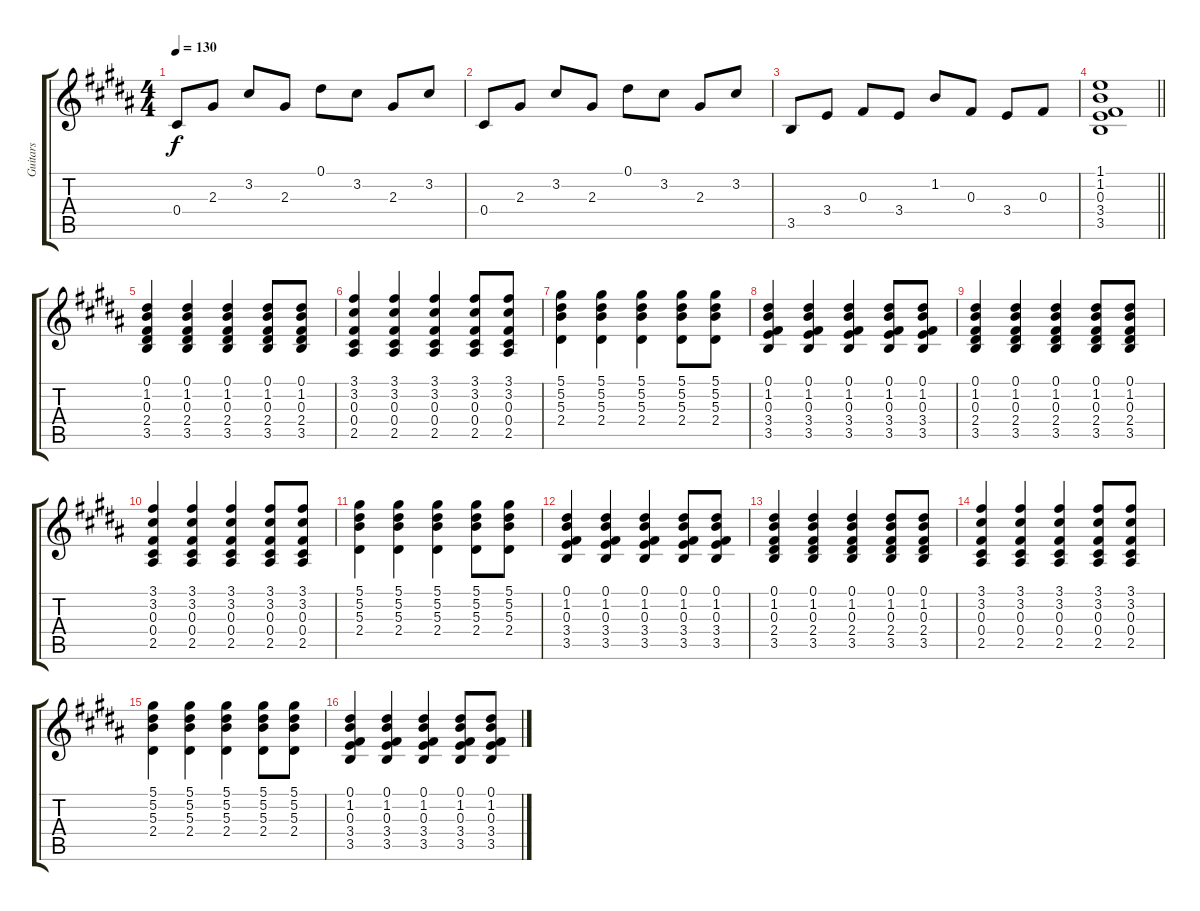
\track ("Guitars" "Guitars") {instrument acousticguitarsteel}
\staff {score tabs}
\tuning (Eb4 Bb3 Gb3 Db3 Ab2 Db3) {hide}
\ts (4 4)
\tempo 130
\clef g2
\ks b
0.4.8{dy f} 2.3.8 3.2.8 2.3.8 0.1.8 3.2.8 2.3.8 3.2.8 |
0.4.8 2.3.8 3.2.8 2.3.8 0.1.8 3.2.8 2.3.8 3.2.8 |
3.5.8 3.4.8 0.3.8 3.4.8 1.2.8 0.3.8 3.4.8 0.3.8 |
\barLineRight lightlight
(1.1 1.2 0.3 3.4 3.5).1 |
(0.1 1.2 0.3 2.4 3.5).4 (0.1 1.2 0.3 2.4 3.5).4 (0.1 1.2 0.3 2.4 3.5).4 (0.1 1.2 0.3 2.4 3.5).8 (0.1 1.2 0.3 2.4 3.5).8 |
(3.1 3.2 0.3 0.4 2.5).4 (3.1 3.2 0.3 0.4 2.5).4 (3.1 3.2 0.3 0.4 2.5).4 (3.1 3.2 0.3 0.4 2.5).8 (3.1 3.2 0.3 0.4 2.5).8 |
(5.1 5.2 5.3 2.4).4 (5.1 5.2 5.3 2.4).4 (5.1 5.2 5.3 2.4).4 (5.1 5.2 5.3 2.4).8 (5.1 5.2 5.3 2.4).8 |
(0.1 1.2 0.3 3.4 3.5).4 (0.1 1.2 0.3 3.4 3.5).4 (0.1 1.2 0.3 3.4 3.5).4 (0.1 1.2 0.3 3.4 3.5).8 (0.1 1.2 0.3 3.4 3.5).8 |
(0.1 1.2 0.3 2.4 3.5).4 (0.1 1.2 0.3 2.4 3.5).4 (0.1 1.2 0.3 2.4 3.5).4 (0.1 1.2 0.3 2.4 3.5).8 (0.1 1.2 0.3 2.4 3.5).8 |
(3.1 3.2 0.3 0.4 2.5).4 (3.1 3.2 0.3 0.4 2.5).4 (3.1 3.2 0.3 0.4 2.5).4 (3.1 3.2 0.3 0.4 2.5).8 (3.1 3.2 0.3 0.4 2.5).8 |
(5.1 5.2 5.3 2.4).4 (5.1 5.2 5.3 2.4).4 (5.1 5.2 5.3 2.4).4 (5.1 5.2 5.3 2.4).8 (5.1 5.2 5.3 2.4).8 |
(0.1 1.2 0.3 3.4 3.5).4 (0.1 1.2 0.3 3.4 3.5).4 (0.1 1.2 0.3 3.4 3.5).4 (0.1 1.2 0.3 3.4 3.5).8 (0.1 1.2 0.3 3.4 3.5).8 |
(0.1 1.2 0.3 2.4 3.5).4 (0.1 1.2 0.3 2.4 3.5).4 (0.1 1.2 0.3 2.4 3.5).4 (0.1 1.2 0.3 2.4 3.5).8 (0.1 1.2 0.3 2.4 3.5).8 |
(3.1 3.2 0.3 0.4 2.5).4 (3.1 3.2 0.3 0.4 2.5).4 (3.1 3.2 0.3 0.4 2.5).4 (3.1 3.2 0.3 0.4 2.5).8 (3.1 3.2 0.3 0.4 2.5).8 |
(5.1 5.2 5.3 2.4).4 (5.1 5.2 5.3 2.4).4 (5.1 5.2 5.3 2.4).4 (5.1 5.2 5.3 2.4).8 (5.1 5.2 5.3 2.4).8 |
(0.1 1.2 0.3 3.4 3.5).4 (0.1 1.2 0.3 3.4 3.5).4 (0.1 1.2 0.3 3.4 3.5).4 (0.1 1.2 0.3 3.4 3.5).8 (0.1 1.2 0.3 3.4 3.5).8
